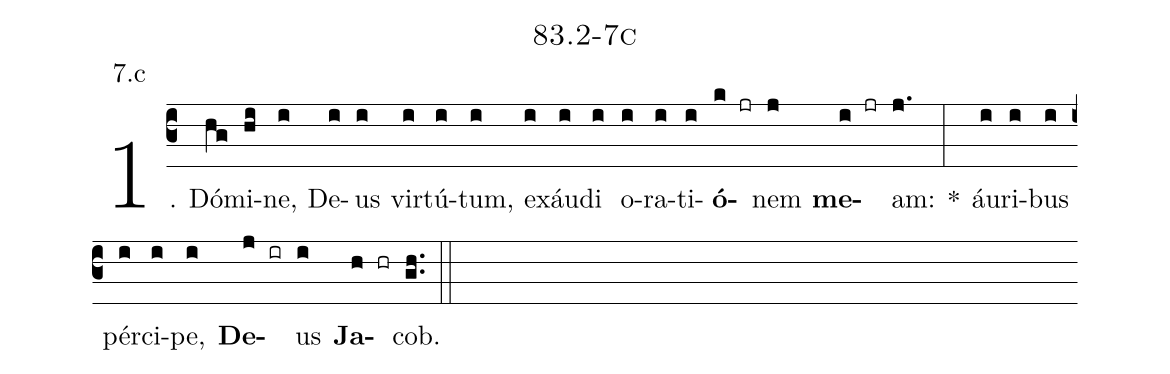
name: 83.2-7c;
annotation: 7.c;
%%
(c3)1. Dó(hg)mi(hi)ne,(i) De(i)us(i) vir(i)tú(i)tum,(i) ex(i)áu(i)di(i) o(i)ra(i)ti(i)<b>ó</b>(k jr)nem(j) <b>me</b>(i jr)am:(j.) *(:) áu(i)ri(i)bus(i) pér(i)ci(i)pe,(i) <b>De</b>(j ir)us(i) <b>Ja</b>(h hr)cob.(gh..) (::)


%E(i) u(i) o(j) u(i) a(h) e.(gh..) (::)
